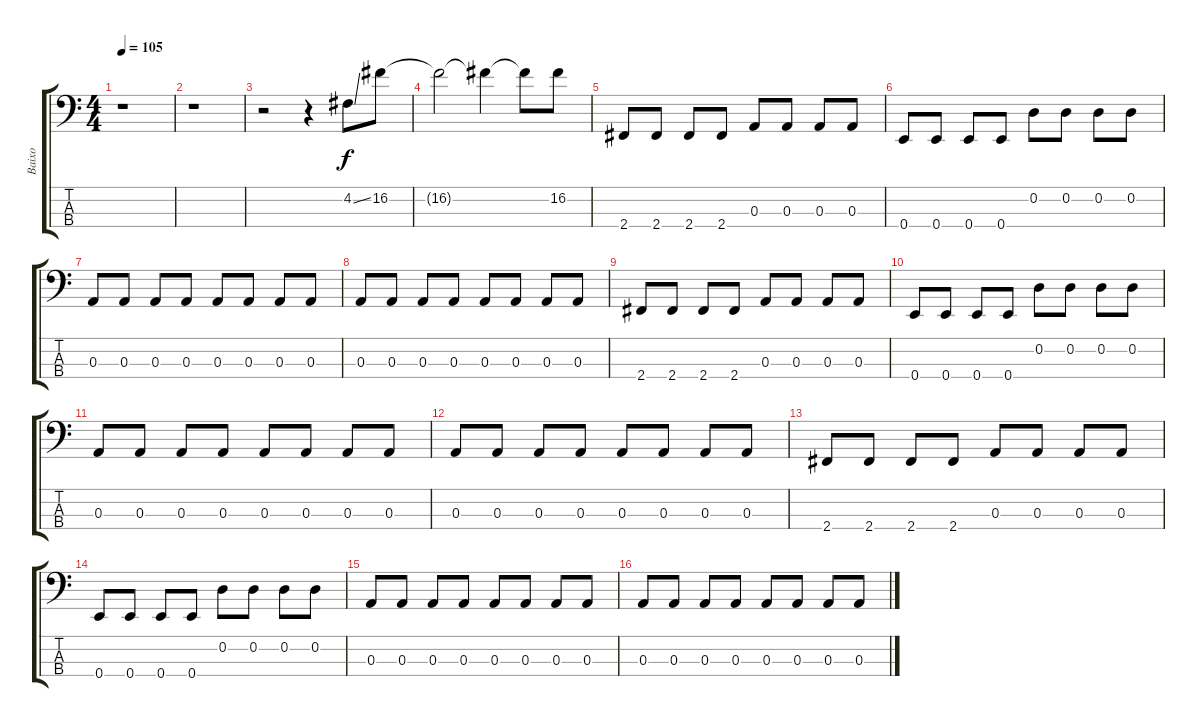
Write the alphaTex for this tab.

\track ("Baixo" "Baixo") {instrument slapbass2}
\staff {score tabs}
\tuning (G2 D2 A1 E1) {hide}
\ts (4 4)
\tempo 105
\clef f4
\ks c
r.1{dy f instrument slapbass2} |
r.1 |
r.2 r.4 4.2{ss}.8 16.2.8 |
16.2{t}.2 16.2{t}.4 16.2{t}.8 16.2.8 |
2.4.8 2.4.8 2.4.8 2.4.8 0.3.8 0.3.8 0.3.8 0.3.8 |
0.4.8 0.4.8 0.4.8 0.4.8 0.2.8 0.2.8 0.2.8 0.2.8 |
0.3.8 0.3.8 0.3.8 0.3.8 0.3.8 0.3.8 0.3.8 0.3.8 |
0.3.8 0.3.8 0.3.8 0.3.8 0.3.8 0.3.8 0.3.8 0.3.8 |
2.4.8 2.4.8 2.4.8 2.4.8 0.3.8 0.3.8 0.3.8 0.3.8 |
0.4.8 0.4.8 0.4.8 0.4.8 0.2.8 0.2.8 0.2.8 0.2.8 |
0.3.8 0.3.8 0.3.8 0.3.8 0.3.8 0.3.8 0.3.8 0.3.8 |
0.3.8 0.3.8 0.3.8 0.3.8 0.3.8 0.3.8 0.3.8 0.3.8 |
2.4.8 2.4.8 2.4.8 2.4.8 0.3.8 0.3.8 0.3.8 0.3.8 |
0.4.8 0.4.8 0.4.8 0.4.8 0.2.8 0.2.8 0.2.8 0.2.8 |
0.3.8 0.3.8 0.3.8 0.3.8 0.3.8 0.3.8 0.3.8 0.3.8 |
0.3.8 0.3.8 0.3.8 0.3.8 0.3.8 0.3.8 0.3.8 0.3.8
